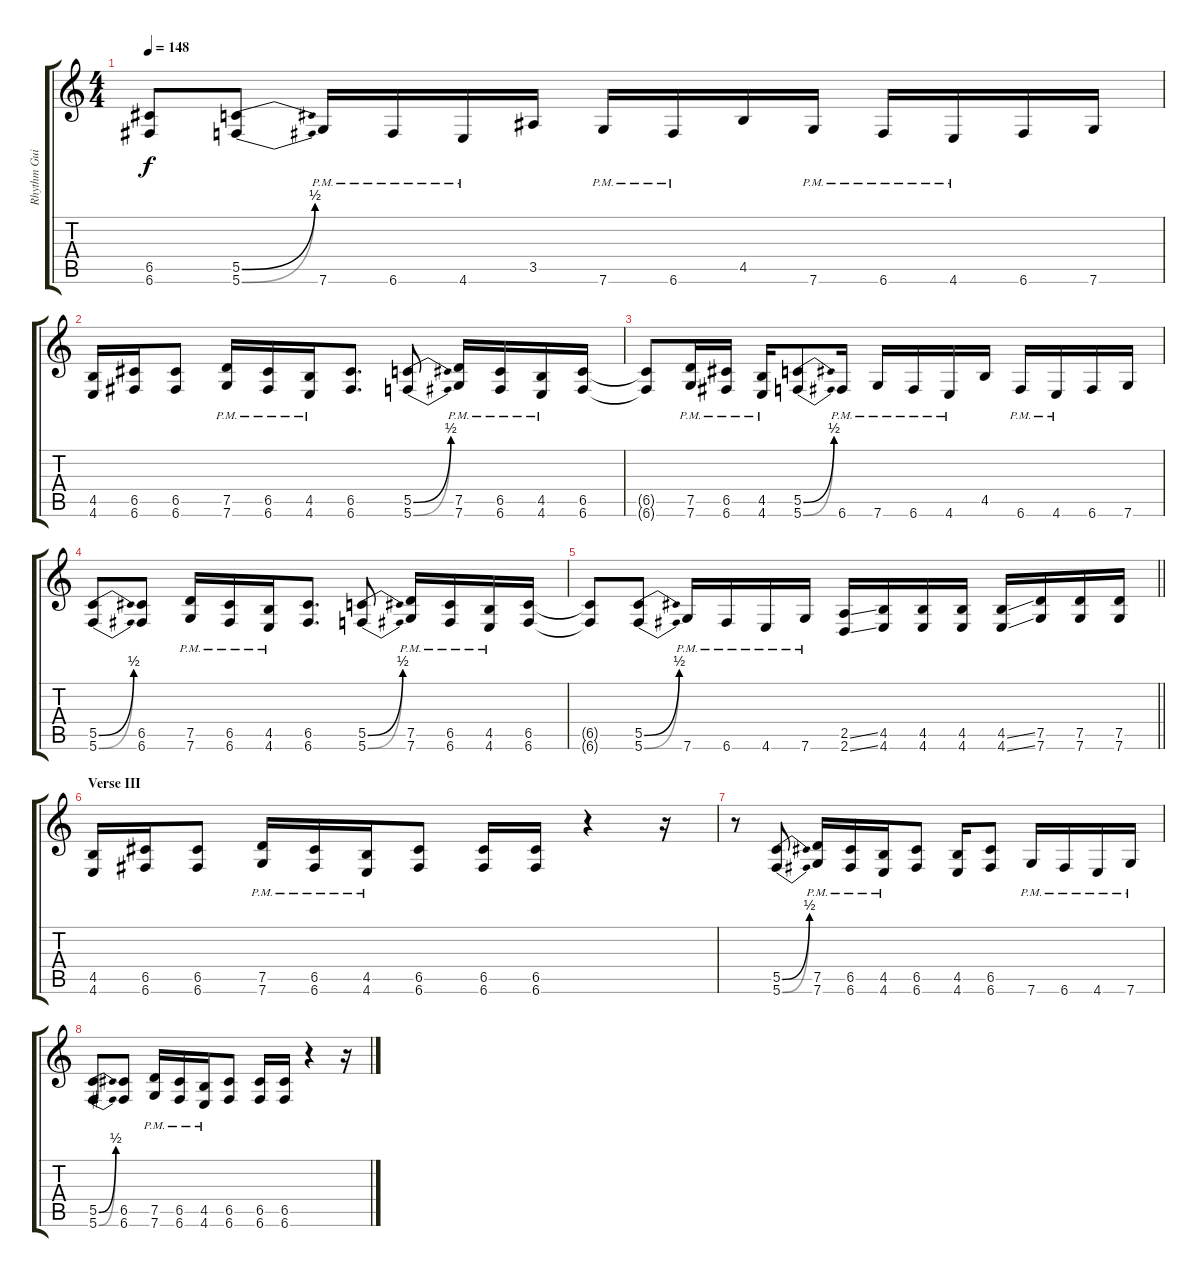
\track ("Rhythm Guitar II" "Rhythm Gui") {instrument overdrivenguitar}
\staff {score tabs}
\tuning (D4 A3 F3 C3 G2 C2) {hide}
\ts (4 4)
\tempo 148
\clef g2
\ks c
(6.5{t} 6.6{t}).8{dy f} (5.5{be (bend 0 0 60 2)} 5.6{be (bend 0 0 60 2)}).8 7.6{pm}.16 6.6{pm}.16 4.6{pm}.16 3.5.16 7.6{pm}.16 6.6{pm}.16 4.5.16 7.6{pm}.16 6.6{pm}.16 4.6{pm}.16 6.6.16 7.6.16 |
(4.5 4.6).16 (6.5 6.6).16 (6.5 6.6).8 (7.5{pm} 7.6{pm}).16 (6.5{pm} 6.6{pm}).16 (4.5{pm} 4.6{pm}).16 (6.5 6.6).8{d} (5.5{be (bend 0 0 60 2)} 5.6{be (bend 0 0 60 2)}).8 (7.5{pm} 7.6{pm}).16 (6.5{pm} 6.6{pm}).16 (4.5{pm} 4.6{pm}).16 (6.5 6.6).16 |
(6.5{t} 6.6{t}).8 (7.5{pm} 7.6{pm}).16 (6.5{pm} 6.6{pm}).16 (4.5{pm} 4.6{pm}).16 (5.5{be (bend 0 0 60 2)} 5.6{be (bend 0 0 60 2)}).8 6.6{pm}.16 7.6{pm}.16 6.6{pm}.16 4.6{pm}.16 4.5.16 6.6{pm}.16 4.6{pm}.16 6.6.16 7.6.16 |
(5.5{be (bend 0 0 60 2)} 5.6{be (bend 0 0 60 2)}).8 (6.5 6.6).8 (7.5{pm} 7.6{pm}).16 (6.5{pm} 6.6{pm}).16 (4.5{pm} 4.6{pm}).16 (6.5 6.6).8{d} (5.5{be (bend 0 0 60 2)} 5.6{be (bend 0 0 60 2)}).8 (7.5{pm} 7.6{pm}).16 (6.5{pm} 6.6{pm}).16 (4.5{pm} 4.6{pm}).16 (6.5 6.6).16 |
\barLineRight lightlight
(6.5{t} 6.6{t}).8 (5.5{be (bend 0 0 60 2)} 5.6{be (bend 0 0 60 2)}).8 7.6{pm}.16 6.6{pm}.16 4.6{pm}.16 7.6{pm}.16 (2.5{ss} 2.6{ss}).16 (4.5 4.6).16 (4.5 4.6).16 (4.5 4.6).16 (4.5{ss} 4.6{ss}).16 (7.5 7.6).16 (7.5 7.6).16 (7.5 7.6).16 |
\section ("" "Verse III")
(4.5 4.6).16 (6.5 6.6).16 (6.5 6.6).8 (7.5{pm} 7.6{pm}).16 (6.5{pm} 6.6{pm}).16 (4.5{pm} 4.6{pm}).16 (6.5 6.6).8 (6.5 6.6).16 (6.5 6.6).16 r.4 r.16 |
r.8 (5.5{be (bend 0 0 60 2)} 5.6{be (bend 0 0 60 2)}).8 (7.5{pm} 7.6{pm}).16 (6.5{pm} 6.6{pm}).16 (4.5{pm} 4.6{pm}).16 (6.5 6.6).8 (4.5 4.6).16 (6.5 6.6).8 7.6{pm}.16 6.6{pm}.16 4.6{pm}.16 7.6{pm}.16 |
(5.5{be (bend 0 0 60 2)} 5.6{be (bend 0 0 60 2)}).8 (6.5 6.6).8 (7.5{pm} 7.6{pm}).16 (6.5{pm} 6.6{pm}).16 (4.5{pm} 4.6{pm}).16 (6.5 6.6).8 (6.5 6.6).16 (6.5 6.6).16 r.4 r.16
